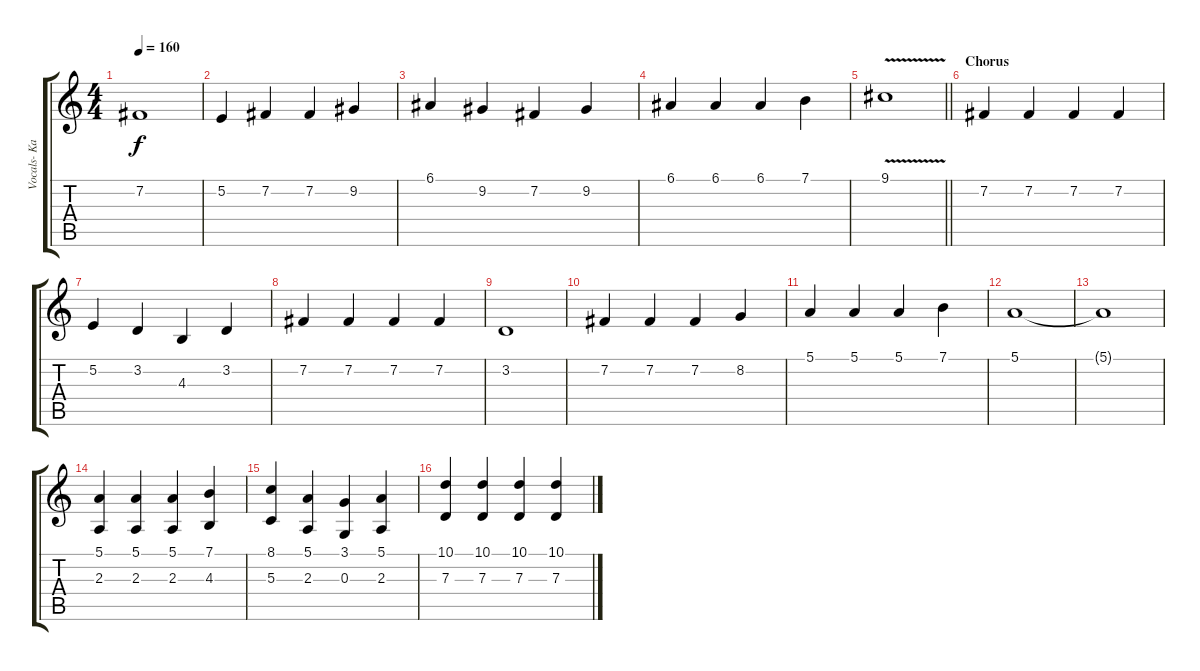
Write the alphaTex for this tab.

\track ("Vocals- Kai Hansen" "Vocals- Ka") {instrument synthvoice}
\staff {score tabs}
\tuning (E4 B3 G3 D3 A2 E2) {hide}
\ts (4 4)
\tempo 160
\clef g2
\ks c
7.2.1{dy f} |
5.2.4 7.2.4 7.2.4 9.2.4 |
6.1.4 9.2.4 7.2.4 9.2.4 |
6.1.4 6.1.4 6.1.4 7.1.4 |
\barLineRight lightlight
9.1{v}.1 |
\section ("" "Chorus")
7.2.4 7.2.4 7.2.4 7.2.4 |
5.2.4 3.2.4 4.3.4 3.2.4 |
7.2.4 7.2.4 7.2.4 7.2.4 |
3.2.1 |
7.2.4 7.2.4 7.2.4 8.2.4 |
5.1.4 5.1.4 5.1.4 7.1.4 |
5.1.1 |
5.1{t}.1 |
(5.1 2.3).4 (5.1 2.3).4 (5.1 2.3).4 (7.1 4.3).4 |
(8.1 5.3).4 (5.1 2.3).4 (3.1 0.3).4 (5.1 2.3).4 |
(10.1 7.3).4 (10.1 7.3).4 (10.1 7.3).4 (10.1 7.3).4
